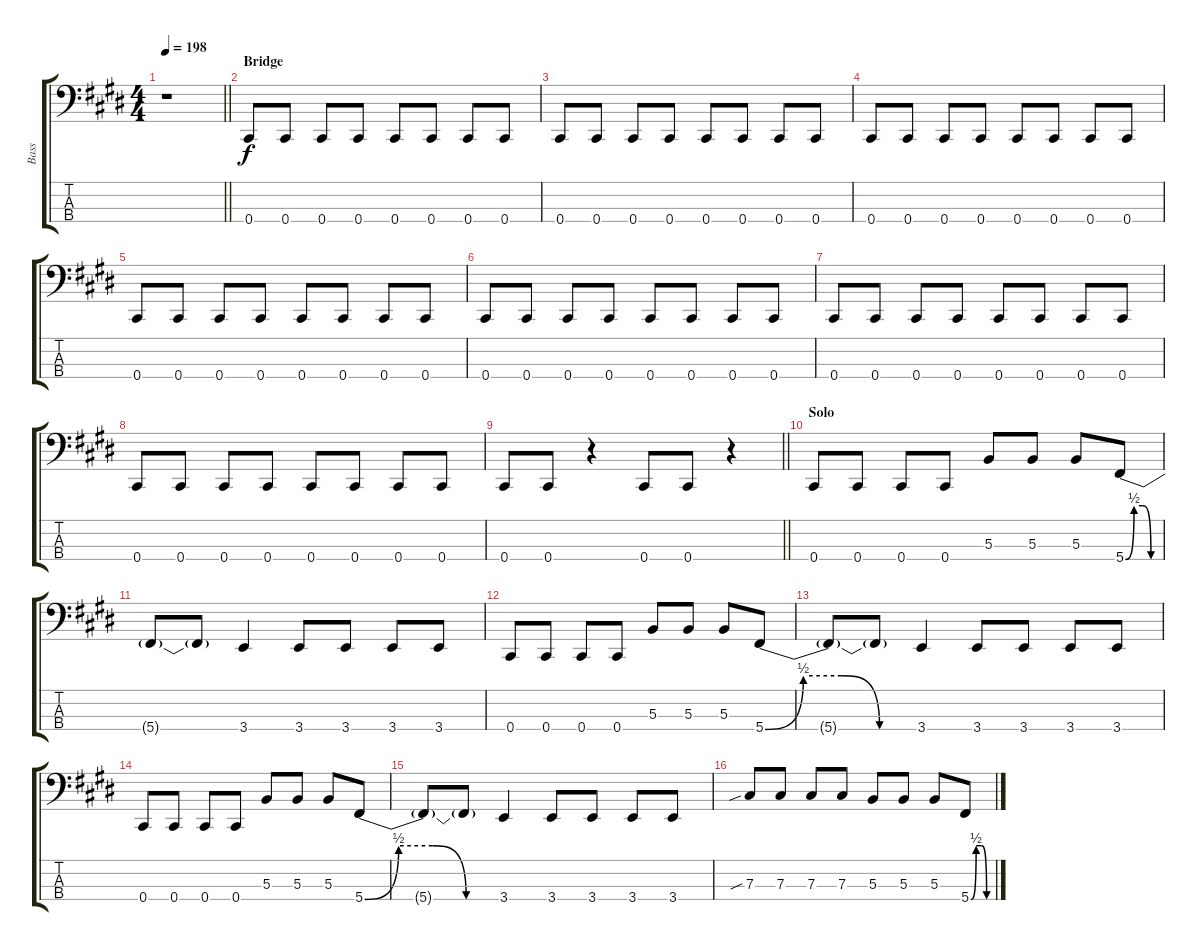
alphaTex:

\track ("Bass" "Bass") {instrument electricbasspick}
\staff {score tabs}
\tuning (E2 B1 Gb1 Db1) {hide}
\ts (4 4)
\tempo 198
\clef f4
\barLineRight lightlight
\ks c#minor
r.1{dy f} |
\section ("" "Bridge")
0.4.8 0.4.8 0.4.8 0.4.8 0.4.8 0.4.8 0.4.8 0.4.8 |
0.4.8 0.4.8 0.4.8 0.4.8 0.4.8 0.4.8 0.4.8 0.4.8 |
0.4.8 0.4.8 0.4.8 0.4.8 0.4.8 0.4.8 0.4.8 0.4.8 |
0.4.8 0.4.8 0.4.8 0.4.8 0.4.8 0.4.8 0.4.8 0.4.8 |
0.4.8 0.4.8 0.4.8 0.4.8 0.4.8 0.4.8 0.4.8 0.4.8 |
0.4.8 0.4.8 0.4.8 0.4.8 0.4.8 0.4.8 0.4.8 0.4.8 |
0.4.8 0.4.8 0.4.8 0.4.8 0.4.8 0.4.8 0.4.8 0.4.8 |
\barLineRight lightlight
0.4.8 0.4.8 r.4 0.4.8 0.4.8 r.4 |
\section ("" "Solo")
0.4.8 0.4.8 0.4.8 0.4.8 5.3.8 5.3.8 5.3.8 5.4{be (custom 0 0 15 2 30 2 45 0 60 0)}.8 |
5.4{t}.8 5.4{t}.8 3.4.4 3.4.8 3.4.8 3.4.8 3.4.8 |
0.4.8 0.4.8 0.4.8 0.4.8 5.3.8 5.3.8 5.3.8 5.4{be (custom 0 0 15 2 30 2 45 0 60 0)}.8 |
5.4{t}.8 5.4{t}.8 3.4.4 3.4.8 3.4.8 3.4.8 3.4.8 |
0.4.8 0.4.8 0.4.8 0.4.8 5.3.8 5.3.8 5.3.8 5.4{be (custom 0 0 15 2 30 2 45 0 60 0)}.8 |
5.4{t}.8 5.4{t}.8 3.4.4 3.4.8 3.4.8 3.4.8 3.4.8 |
7.3{sib}.8 7.3.8 7.3.8 7.3.8 5.3.8 5.3.8 5.3.8 5.4{be (custom 0 0 15 2 30 2 45 0 60 0)}.8
